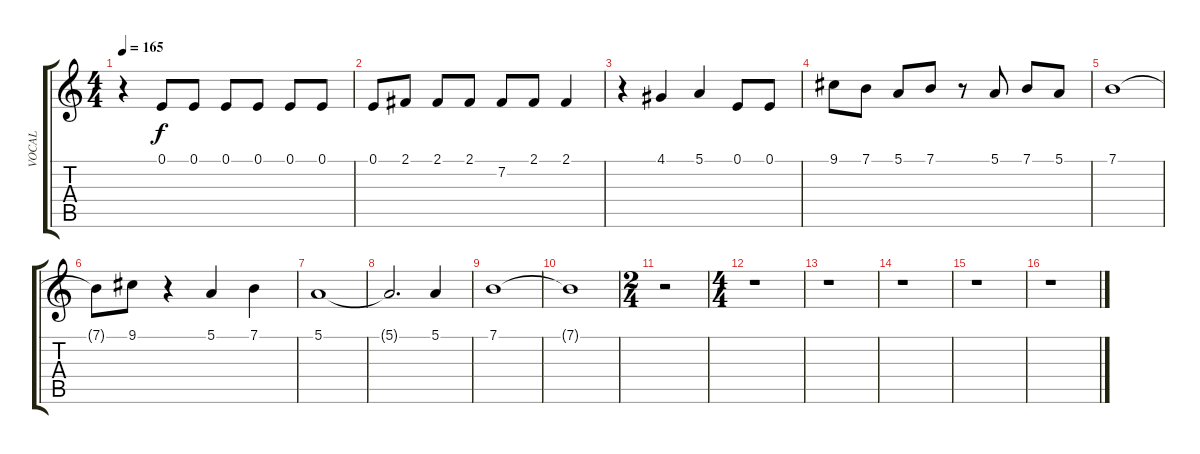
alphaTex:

\track ("VOCAL" "VOCAL") {instrument synthvoice}
\staff {score tabs}
\tuning (E4 B3 G3 D3 A2 E2) {hide}
\ts (4 4)
\tempo 165
\clef g2
\ks c
r.4{dy f} 0.1.8 0.1.8 0.1.8 0.1.8 0.1.8 0.1.8 |
0.1.8 2.1.8 2.1.8 2.1.8 7.2.8 2.1.8 2.1.4 |
r.4 4.1.4 5.1.4 0.1.8 0.1.8 |
9.1.8 7.1.8 5.1.8 7.1.8 r.8 5.1.8 7.1.8 5.1.8 |
7.1.1 |
7.1{t}.8 9.1.8 r.4 5.1.4 7.1.4 |
5.1.1 |
5.1{t}.2{d} 5.1.4 |
7.1.1 |
7.1{t}.1 |
\ts (2 4)
r.2 |
\ts (4 4)
r.1 |
r.1 |
r.1 |
r.1 |
r.1
